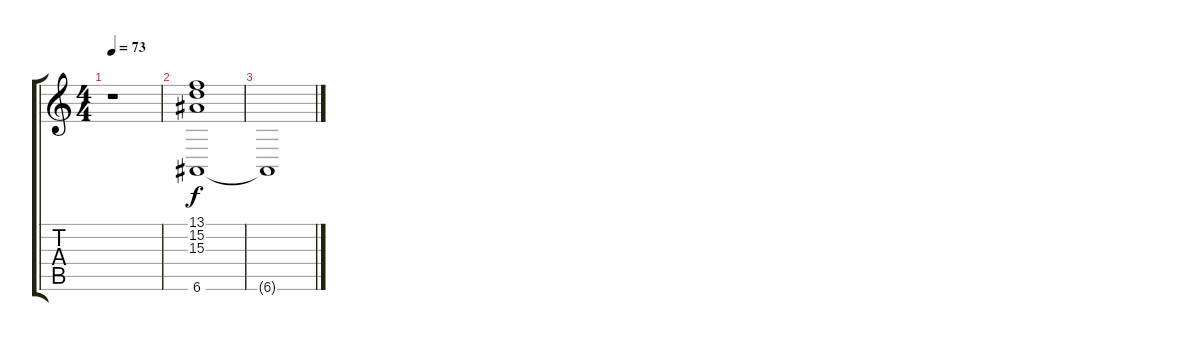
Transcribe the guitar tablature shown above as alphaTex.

\track "" {instrument pad8sweep}
\staff {score tabs}
\tuning (E4 B3 G3 D3 A2 E2) {hide}
\ts (4 4)
\tempo 73
\clef g2
\ks c
r.1{dy f} |
(13.1 15.2 15.3 6.6).1 |
6.6{t}.1
